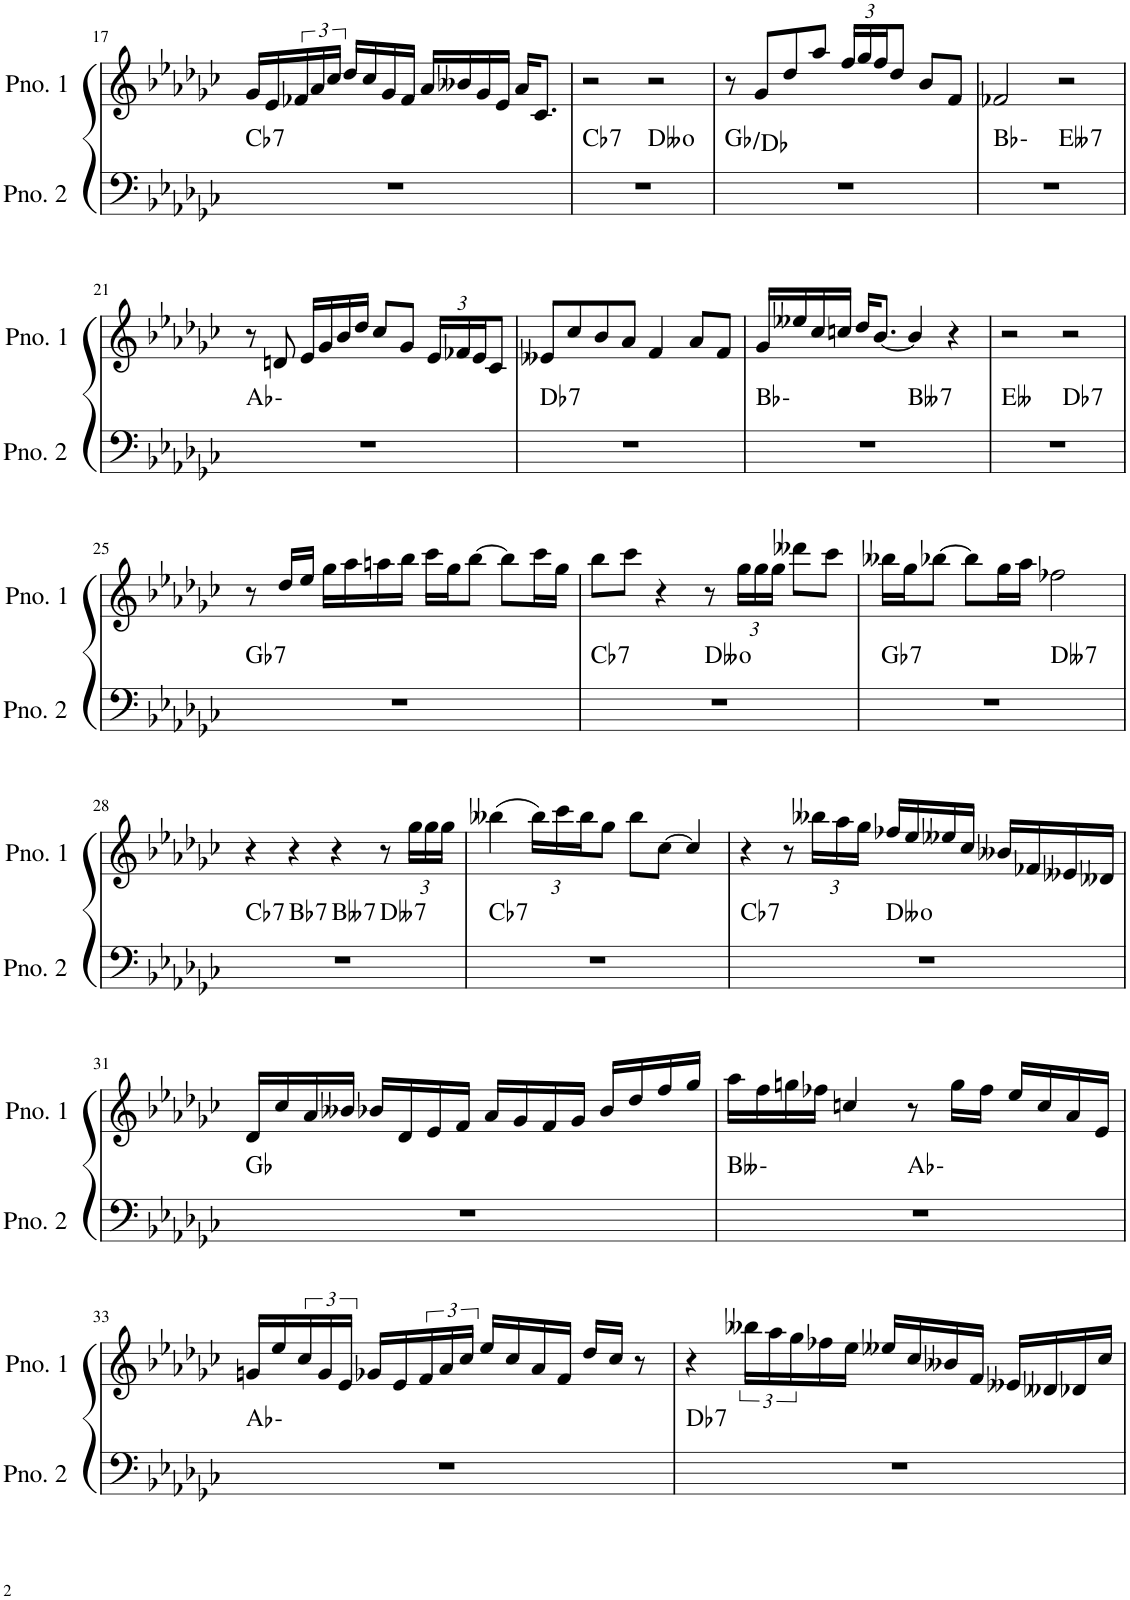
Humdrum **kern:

**kern	**harte	**kern
*part2	*part2	*part1
*staff2	*	*staff1
*I"ピアノ 2	*	*I"ピアノ 1
!!LO:PB:g=z
*clefF4	*	*clefG2
*k[b-e-a-d-g-c-]	*	*k[b-e-a-d-g-c-]
*M4/4	*	*M4/4
=17	=17	=17
!	!LO:H:kt=7	!
1r	Cb:7	16g-/LL
.	.	16e-/
.	.	24f-X/
.	.	24a-/
.	.	24cc-/JJ
.	.	16dd-/LL
.	.	16cc-/
.	.	16g-/
.	.	16f-/JJ
.	.	16a-/LL
.	.	16b--X/
.	.	16g-/
.	.	16e-/JJ
.	.	16a-/KL
.	.	8.c-/J
=18	=18	=18
!	!LO:H:kt=7	!
*^	*	*
1r	2ryy	Cb:7	2r
.	2ryy	Dbb:dim	2r
*v	*v	*	*
=19	=19	=19
1r	Gb:maj/5	8r
.	.	8g-/L
.	.	8dd-/
.	.	8aa-/J
*	*	*Xbrackettup
.	.	24ff/LL
.	.	24gg-/
.	.	24ff/J
.	.	8dd-/J
.	.	8b-/L
.	.	8f/J
=20	=20	=20
*^	*	*
1r	2ryy	Bb:min	2f-X/
!	!	!LO:H:kt=7	!
.	2ryy	Ebb:7	2r
*v	*v	*	*
!!LO:LB:g=z
=21	=21	=21
1r	Ab:min	8r
.	.	8dn/
.	.	16e-/LL
.	.	16g-/
.	.	16b-/
.	.	16dd-/JJ
.	.	8cc-/L
.	.	8g-/J
.	.	24e-/LL
.	.	24f-X/
.	.	24e-/J
.	.	8c-/J
=22	=22	=22
!	!LO:H:kt=7	!
1r	Db:7	8e--X/L
.	.	8cc-/
.	.	8b-/
.	.	8a-/J
.	.	4f/
.	.	8a-/L
.	.	8f/J
=23	=23	=23
*^	*	*
1r	2ryy	Bb:min	16g-/LL
.	.	.	16ee--X/
.	.	.	16cc-/
.	.	.	16ccn/JJ
.	.	.	16dd-/KL
.	.	.	[8.b-/J
!	!	!LO:H:kt=7	!
.	2ryy	Bbb:7	4b-/]
.	.	.	4r
=24	=24	=24	=24
1r	2ryy	Ebb:maj	2r
!	!	!LO:H:kt=7	!
.	2ryy	Db:7	2r
!!LO:LB:g=z
=25	=25	=25	=25
!	!	!LO:H:kt=7	!
*v	*v	*	*
1r	Gb:7	8r
.	.	16dd-/LL
.	.	16ee-/JJ
.	.	16gg-\LL
.	.	16aa-\
.	.	16aan\
.	.	16bb-\JJ
.	.	16ccc-\LL
.	.	16gg-\J
.	.	[8bb-\J
.	.	8bb-\L]
.	.	16ccc-\L
.	.	16gg-\JJ
=26	=26	=26
!	!LO:H:kt=7	!
*^	*	*
1r	2ryy	Cb:7	8bb-\L
.	.	.	8ccc-\J
.	.	.	4r
.	2ryy	Dbb:dim	8r
.	.	.	24gg-\LL
.	.	.	24gg-\
.	.	.	24gg-\JJ
.	.	.	8ddd--X\L
.	.	.	8ccc-\J
=27	=27	=27	=27
!	!	!LO:H:kt=7	!
1r	2ryy	Gb:7	16bb--X\LL
.	.	.	16gg-\J
.	.	.	[8bb-X\J
.	.	.	8bb-\L]
.	.	.	16gg-\L
.	.	.	16aa-\JJ
!	!	!LO:H:kt=7	!
.	2ryy	Dbb:7	2ff-X\
!!LO:LB:g=z
=28	=28	=28	=28
!	!	!LO:H:kt=7	!
*^	*^	*	*
1r	4ryy	2ryy	2.ryy	Cb:7	4r
!	!	!	!	!LO:H:kt=7	!
.	2.ryy	.	.	Bb:7	4r
!	!	!	!	!LO:H:kt=7	!
.	.	2ryy	.	Bbb:7	4r
!	!	!	!	!LO:H:kt=7	!
.	.	.	4ryy	Dbb:7	8r
.	.	.	.	.	24gg-\LL
.	.	.	.	.	24gg-\
.	.	.	.	.	24gg-\JJ
=29	=29	=29	=29	=29	=29
!	!	!	!	!LO:H:kt=7	!
*v	*v	*v	*v	*	*
1r	Cb:7	(4bb--X\
.	.	24bb--\LL)
.	.	24ccc-\
.	.	24bb--\J
.	.	8gg-\J
.	.	8bb--\L
.	.	[8cc-\J
.	.	4cc-/]
=30	=30	=30
!	!LO:H:kt=7	!
*^	*	*
1r	2ryy	Cb:7	4r
.	.	.	8r
.	.	.	24bb--X\LL
.	.	.	24aa-\
.	.	.	24gg-\JJ
.	2ryy	Dbb:dim	16ff-X/LL
.	.	.	16ee-/
.	.	.	16ee--X/
.	.	.	16cc-/JJ
.	.	.	16b--X/LL
.	.	.	16f-X/
.	.	.	16e--X/
.	.	.	16d--X/JJ
*v	*v	*	*
!!LO:LB:g=z
=31	=31	=31
1r	Gb:maj	16d-/LL
.	.	16cc-/
.	.	16a-/
.	.	16b--X/JJ
.	.	16b-X/LL
.	.	16d-/
.	.	16e-/
.	.	16f/JJ
.	.	16a-/LL
.	.	16g-/
.	.	16f/
.	.	16g-/JJ
.	.	16b-/LL
.	.	16dd-/
.	.	16ff/
.	.	16gg-/JJ
=32	=32	=32
*^	*	*
1r	2ryy	Bbb:min	16aa-\LL
.	.	.	16ff\
.	.	.	16ggn\
.	.	.	16ff-X\JJ
.	.	.	4ccn/
.	2ryy	Ab:min	8r
.	.	.	16gg\LL
.	.	.	16ff-\JJ
.	.	.	16ee-/LL
.	.	.	16cc/
.	.	.	16a-/
.	.	.	16e-/JJ
*v	*v	*	*
!!LO:LB:g=z
=33	=33	=33
1r	Ab:min	16gn/LL
.	.	16ee-/
*	*	*brackettup
.	.	24cc-/
.	.	24g/
.	.	24e-/JJ
.	.	16g-X/LL
.	.	16e-/
.	.	24f/
.	.	24a-/
.	.	24cc-/JJ
.	.	16ee-/LL
.	.	16cc-/
.	.	16a-/
.	.	16f/JJ
.	.	16dd-/LL
.	.	16cc-/JJ
.	.	8r
=34	=34	=34
!	!LO:H:kt=7	!
1r	Db:7	4r
.	.	24bb--X\LL
.	.	24aa-\
.	.	24gg-\
.	.	16ff-X\
.	.	16ee-\JJ
.	.	16ee--X/LL
.	.	16cc-/
.	.	16b--X/
.	.	16f/JJ
.	.	16e--X/LL
.	.	16d--X/
.	.	16d-X/
.	.	16cc-/JJ
=	=	=
*-	*-	*-
